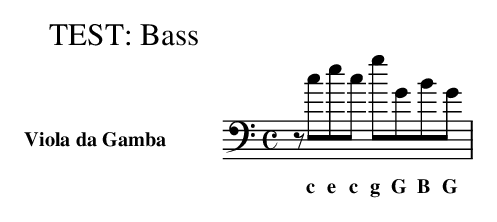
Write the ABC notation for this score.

X:1
T:TEST: Bass
M:C
L:1/8
K:C
V:3 clef=bass name="Viola da Gamba" sname="Vc."
[V:3] z cec gGBG |
w: c e c g G B G
